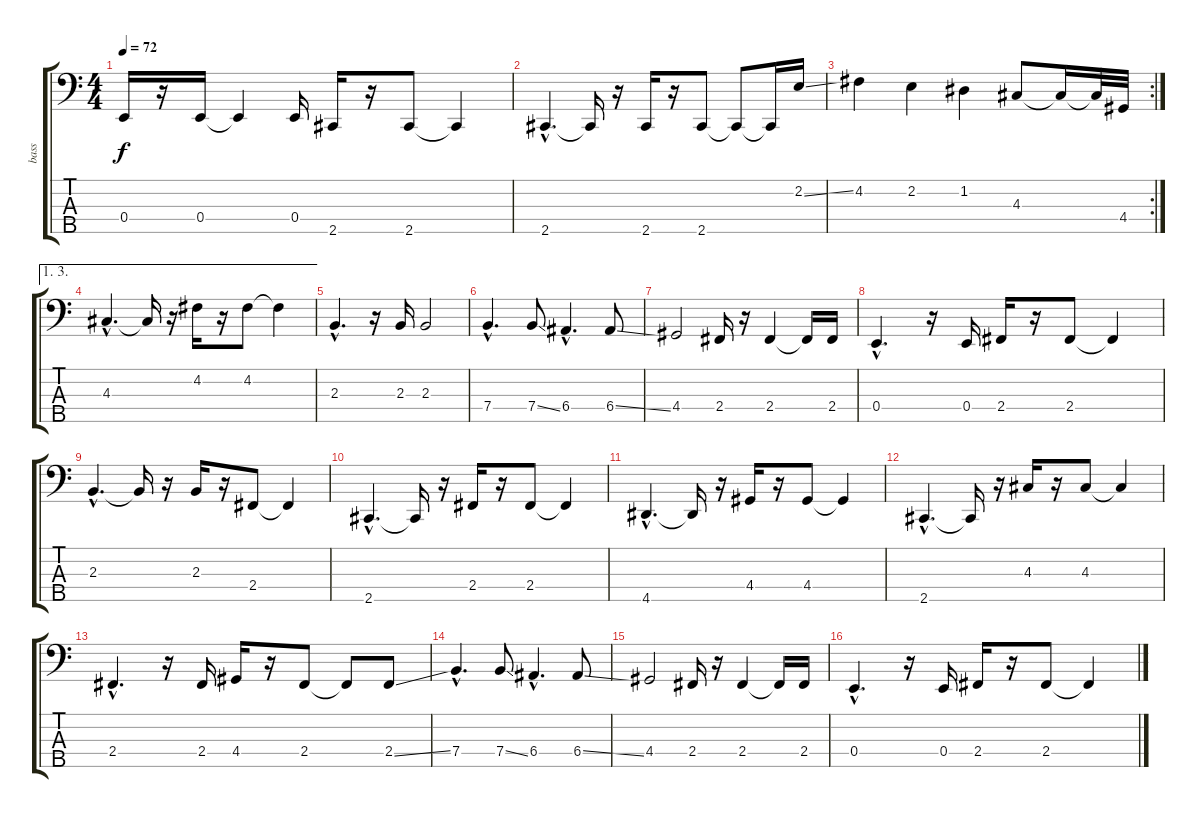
\track ("bass" "bass") {instrument electricbassfinger}
\staff {score tabs}
\tuning (G2 D2 A1 E1 B0) {hide}
\ts (4 4)
\tempo 72
\clef f4
\ks c
0.4.16{dy f} r.16 0.4.16 0.4{t}.4 0.4.16 2.5.16 r.16 2.5.8 2.5{t}.4 |
2.5{hac}.4{d} 2.5{t}.16 r.16 2.5.16 r.16 2.5.8 2.5{t}.8 2.5{t}.16 2.2{ss}.16 |
\rc 2
4.2.4 2.2.4 1.2.4 4.3.8 4.3{t}.16 4.3{t}.32 4.4.32 |
\ae (1 3)
4.3{hac}.4{d} 4.3{t}.16 r.16 4.2.16 r.16 4.2.8 4.2{t}.4 |
2.3{hac}.4{d} r.16 2.3.16 2.3.2 |
7.4{hac}.4{d} 7.4{ss}.8 6.4{hac}.4{d} 6.4{ss}.8 |
4.4.2 2.4.16 r.16 2.4.4 2.4{t}.16 2.4.16 |
0.4{hac}.4{d} r.16 0.4.16 2.4.16 r.16 2.4.8 2.4{t}.4 |
2.3{hac}.4{d} 2.3{t}.16 r.16 2.3.16 r.16 2.4.8 2.4{t}.4 |
2.5{hac}.4{d} 2.5{t}.16 r.16 2.4.16 r.16 2.4.8 2.4{t}.4 |
4.5{hac}.4{d} 4.5{t}.16 r.16 4.4.16 r.16 4.4.8 4.4{t}.4 |
2.5{hac}.4{d} 2.5{t}.16 r.16 4.3.16 r.16 4.3.8 4.3{t}.4 |
2.4{hac}.4{d} r.16 2.4.16 4.4.16 r.16 2.4.8 2.4{t}.8 2.4{ss}.8 |
7.4{hac}.4{d} 7.4{ss}.8 6.4{hac}.4{d} 6.4{ss}.8 |
4.4.2 2.4.16 r.16 2.4.4 2.4{t}.16 2.4.16 |
0.4{hac}.4{d} r.16 0.4.16 2.4.16 r.16 2.4.8 2.4{t}.4
